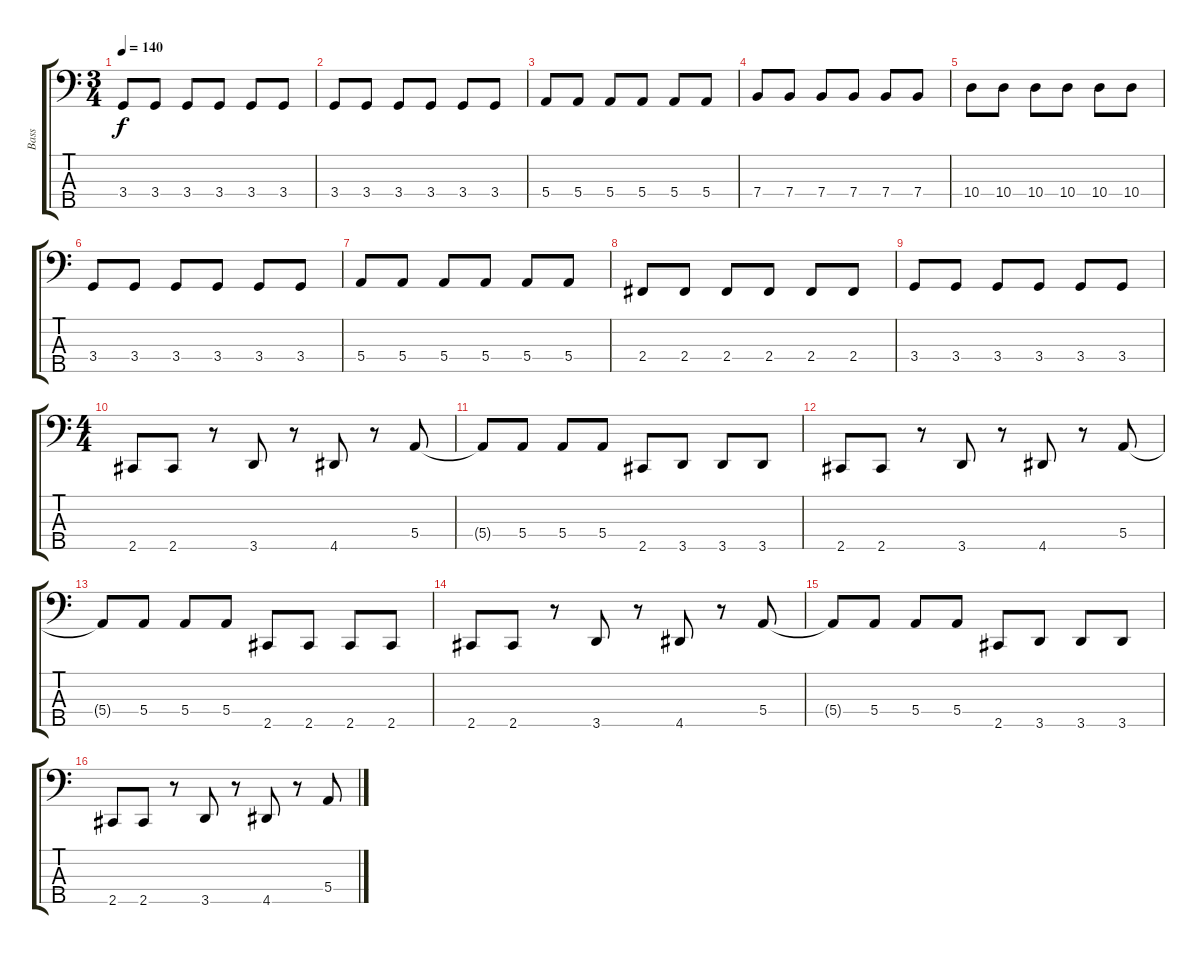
\track ("Bass" "Bass") {instrument electricbassfinger}
\staff {score tabs}
\tuning (G2 D2 A1 E1 B0) {hide}
\ts (3 4)
\tempo 140
\clef f4
\ks c
3.4.8{dy f} 3.4.8 3.4.8 3.4.8 3.4.8 3.4.8 |
3.4.8 3.4.8 3.4.8 3.4.8 3.4.8 3.4.8 |
5.4.8 5.4.8 5.4.8 5.4.8 5.4.8 5.4.8 |
7.4.8 7.4.8 7.4.8 7.4.8 7.4.8 7.4.8 |
10.4.8 10.4.8 10.4.8 10.4.8 10.4.8 10.4.8 |
3.4.8 3.4.8 3.4.8 3.4.8 3.4.8 3.4.8 |
5.4.8 5.4.8 5.4.8 5.4.8 5.4.8 5.4.8 |
2.4.8 2.4.8 2.4.8 2.4.8 2.4.8 2.4.8 |
3.4.8 3.4.8 3.4.8 3.4.8 3.4.8 3.4.8 |
\ts (4 4)
2.5.8 2.5.8 r.8 3.5.8 r.8 4.5.8 r.8 5.4.8 |
5.4{t}.8 5.4.8 5.4.8 5.4.8 2.5.8 3.5.8 3.5.8 3.5.8 |
2.5.8 2.5.8 r.8 3.5.8 r.8 4.5.8 r.8 5.4.8 |
5.4{t}.8 5.4.8 5.4.8 5.4.8 2.5.8 2.5.8 2.5.8 2.5.8 |
2.5.8 2.5.8 r.8 3.5.8 r.8 4.5.8 r.8 5.4.8 |
5.4{t}.8 5.4.8 5.4.8 5.4.8 2.5.8 3.5.8 3.5.8 3.5.8 |
2.5.8 2.5.8 r.8 3.5.8 r.8 4.5.8 r.8 5.4.8
